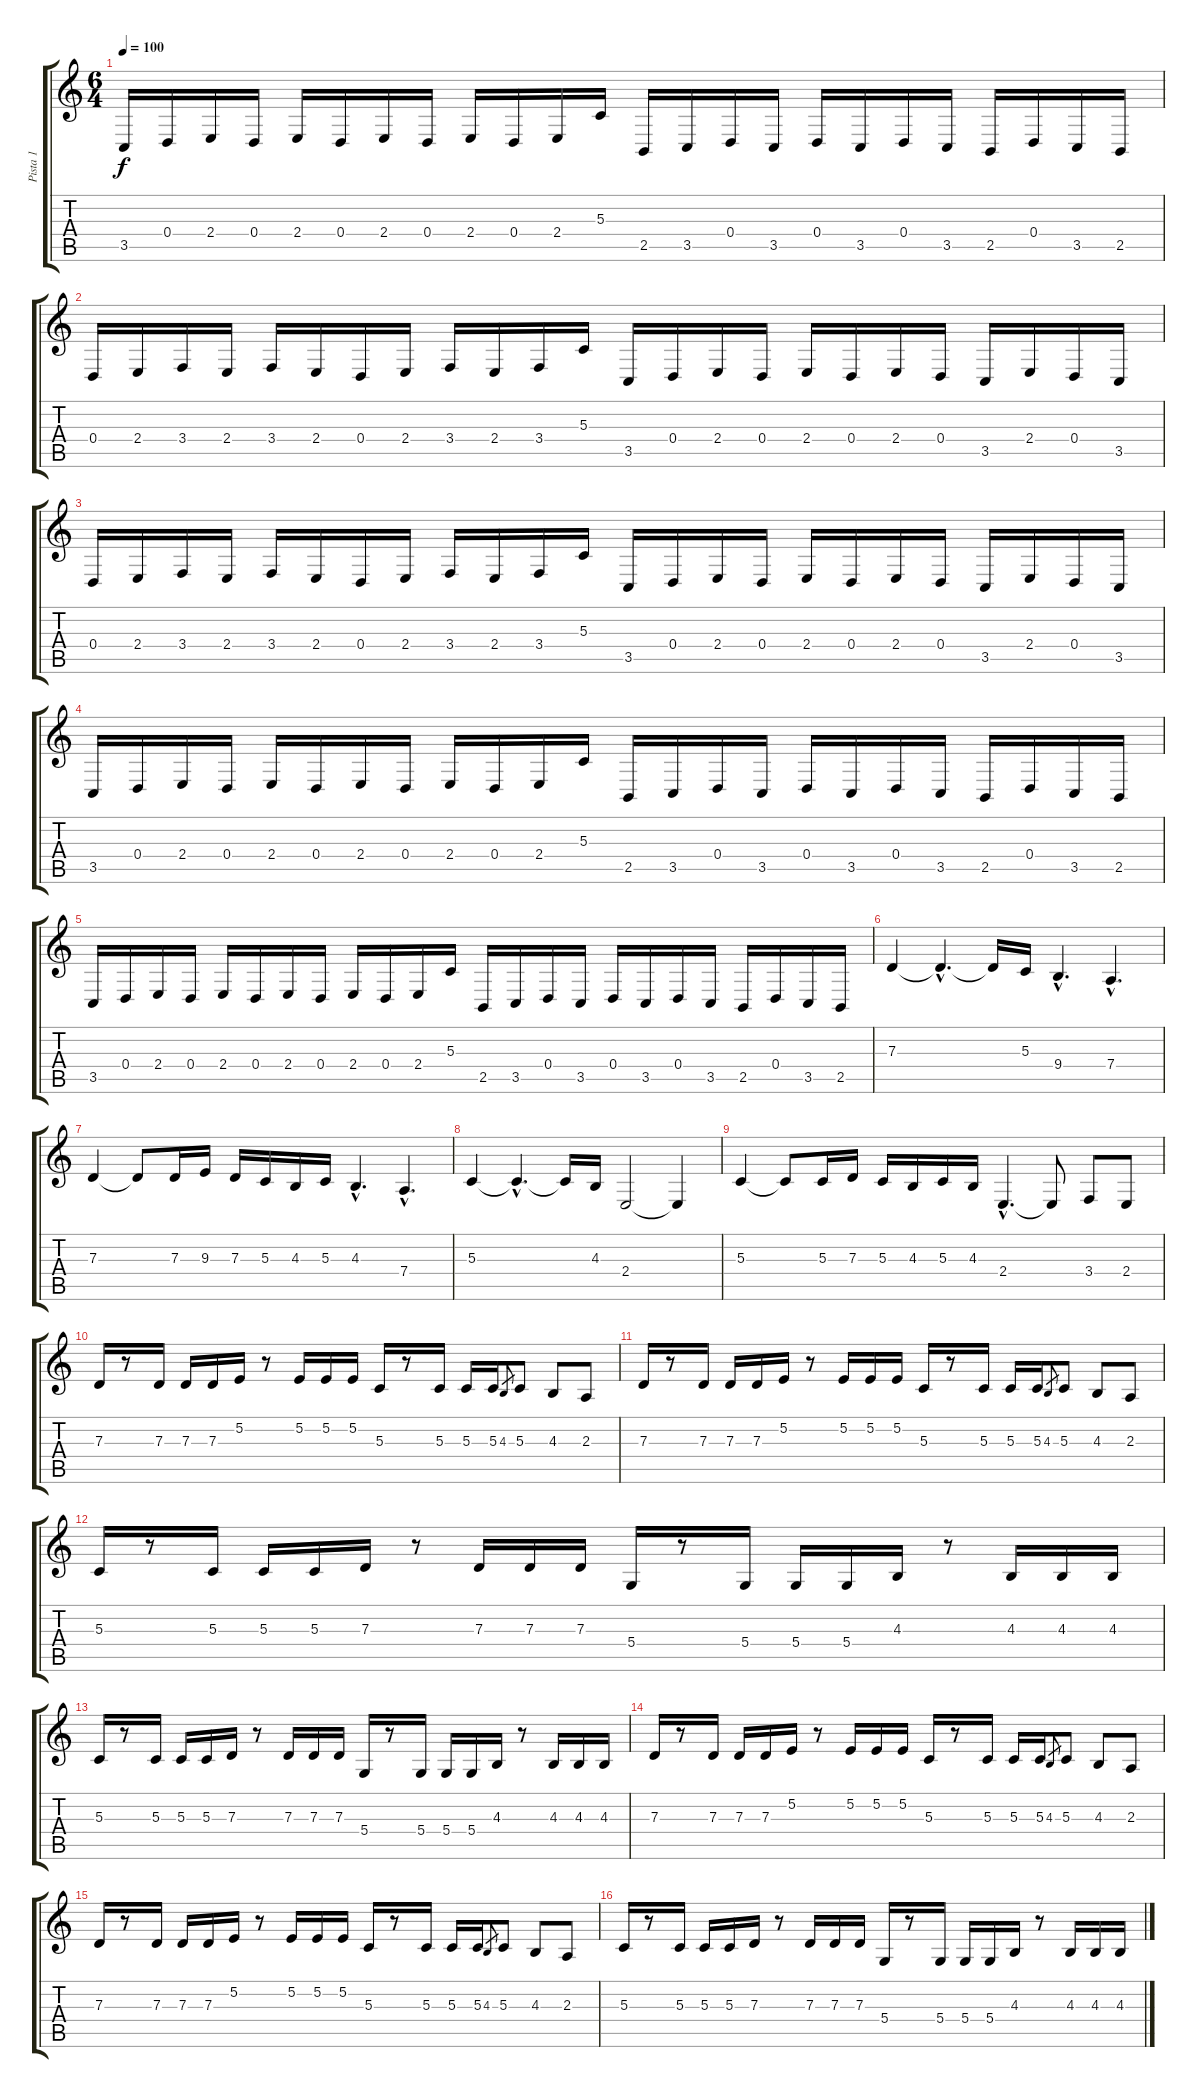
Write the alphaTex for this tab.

\track ("Pista 1" "Pista 1") {instrument accordion}
\staff {score tabs}
\tuning (E4 B3 G3 D3 A2 D2) {hide}
\ts (6 4)
\tempo 100
\clef g2
\ks c
3.5.16{dy f} 0.4.16 2.4.16 0.4.16 2.4.16 0.4.16 2.4.16 0.4.16 2.4.16 0.4.16 2.4.16 5.3.16 2.5.16 3.5.16 0.4.16 3.5.16 0.4.16 3.5.16 0.4.16 3.5.16 2.5.16 0.4.16 3.5.16 2.5.16 |
0.4.16 2.4.16 3.4.16 2.4.16 3.4.16 2.4.16 0.4.16 2.4.16 3.4.16 2.4.16 3.4.16 5.3.16 3.5.16 0.4.16 2.4.16 0.4.16 2.4.16 0.4.16 2.4.16 0.4.16 3.5.16 2.4.16 0.4.16 3.5.16 |
0.4.16 2.4.16 3.4.16 2.4.16 3.4.16 2.4.16 0.4.16 2.4.16 3.4.16 2.4.16 3.4.16 5.3.16 3.5.16 0.4.16 2.4.16 0.4.16 2.4.16 0.4.16 2.4.16 0.4.16 3.5.16 2.4.16 0.4.16 3.5.16 |
3.5.16 0.4.16 2.4.16 0.4.16 2.4.16 0.4.16 2.4.16 0.4.16 2.4.16 0.4.16 2.4.16 5.3.16 2.5.16 3.5.16 0.4.16 3.5.16 0.4.16 3.5.16 0.4.16 3.5.16 2.5.16 0.4.16 3.5.16 2.5.16 |
3.5.16 0.4.16 2.4.16 0.4.16 2.4.16 0.4.16 2.4.16 0.4.16 2.4.16 0.4.16 2.4.16 5.3.16 2.5.16 3.5.16 0.4.16 3.5.16 0.4.16 3.5.16 0.4.16 3.5.16 2.5.16 0.4.16 3.5.16 2.5.16 |
7.3.4 7.3{hac t}.4{d} 7.3{t}.16 5.3.16 9.4{hac}.4{d} 7.4{hac}.4{d} |
7.3.4 7.3{t}.8 7.3.16 9.3.16 7.3.16 5.3.16 4.3.16 5.3.16 4.3{hac}.4{d} 7.4{hac}.4{d} |
5.3.4 5.3{hac t}.4{d} 5.3{t}.16 4.3.16 2.4.2 2.4{t}.4 |
5.3.4 5.3{t}.8 5.3.16 7.3.16 5.3.16 4.3.16 5.3.16 4.3.16 2.4{hac}.4{d} 2.4{t}.8 3.4.8 2.4.8 |
7.3.16 r.8 7.3.16 7.3.16 7.3.16 5.2.16 r.8 5.2.16 5.2.16 5.2.16 5.3.16 r.8 5.3.16 5.3.16 5.3.16 4.3.8{gr} 5.3.8 4.3.8 2.3.8 |
7.3.16 r.8 7.3.16 7.3.16 7.3.16 5.2.16 r.8 5.2.16 5.2.16 5.2.16 5.3.16 r.8 5.3.16 5.3.16 5.3.16 4.3.8{gr} 5.3.8 4.3.8 2.3.8 |
5.3.16 r.8 5.3.16 5.3.16 5.3.16 7.3.16 r.8 7.3.16 7.3.16 7.3.16 5.4.16 r.8 5.4.16 5.4.16 5.4.16 4.3.16 r.8 4.3.16 4.3.16 4.3.16 |
5.3.16 r.8 5.3.16 5.3.16 5.3.16 7.3.16 r.8 7.3.16 7.3.16 7.3.16 5.4.16 r.8 5.4.16 5.4.16 5.4.16 4.3.16 r.8 4.3.16 4.3.16 4.3.16 |
7.3.16 r.8 7.3.16 7.3.16 7.3.16 5.2.16 r.8 5.2.16 5.2.16 5.2.16 5.3.16 r.8 5.3.16 5.3.16 5.3.16 4.3.8{gr} 5.3.8 4.3.8 2.3.8 |
7.3.16 r.8 7.3.16 7.3.16 7.3.16 5.2.16 r.8 5.2.16 5.2.16 5.2.16 5.3.16 r.8 5.3.16 5.3.16 5.3.16 4.3.8{gr} 5.3.8 4.3.8 2.3.8 |
5.3.16 r.8 5.3.16 5.3.16 5.3.16 7.3.16 r.8 7.3.16 7.3.16 7.3.16 5.4.16 r.8 5.4.16 5.4.16 5.4.16 4.3.16 r.8 4.3.16 4.3.16 4.3.16
